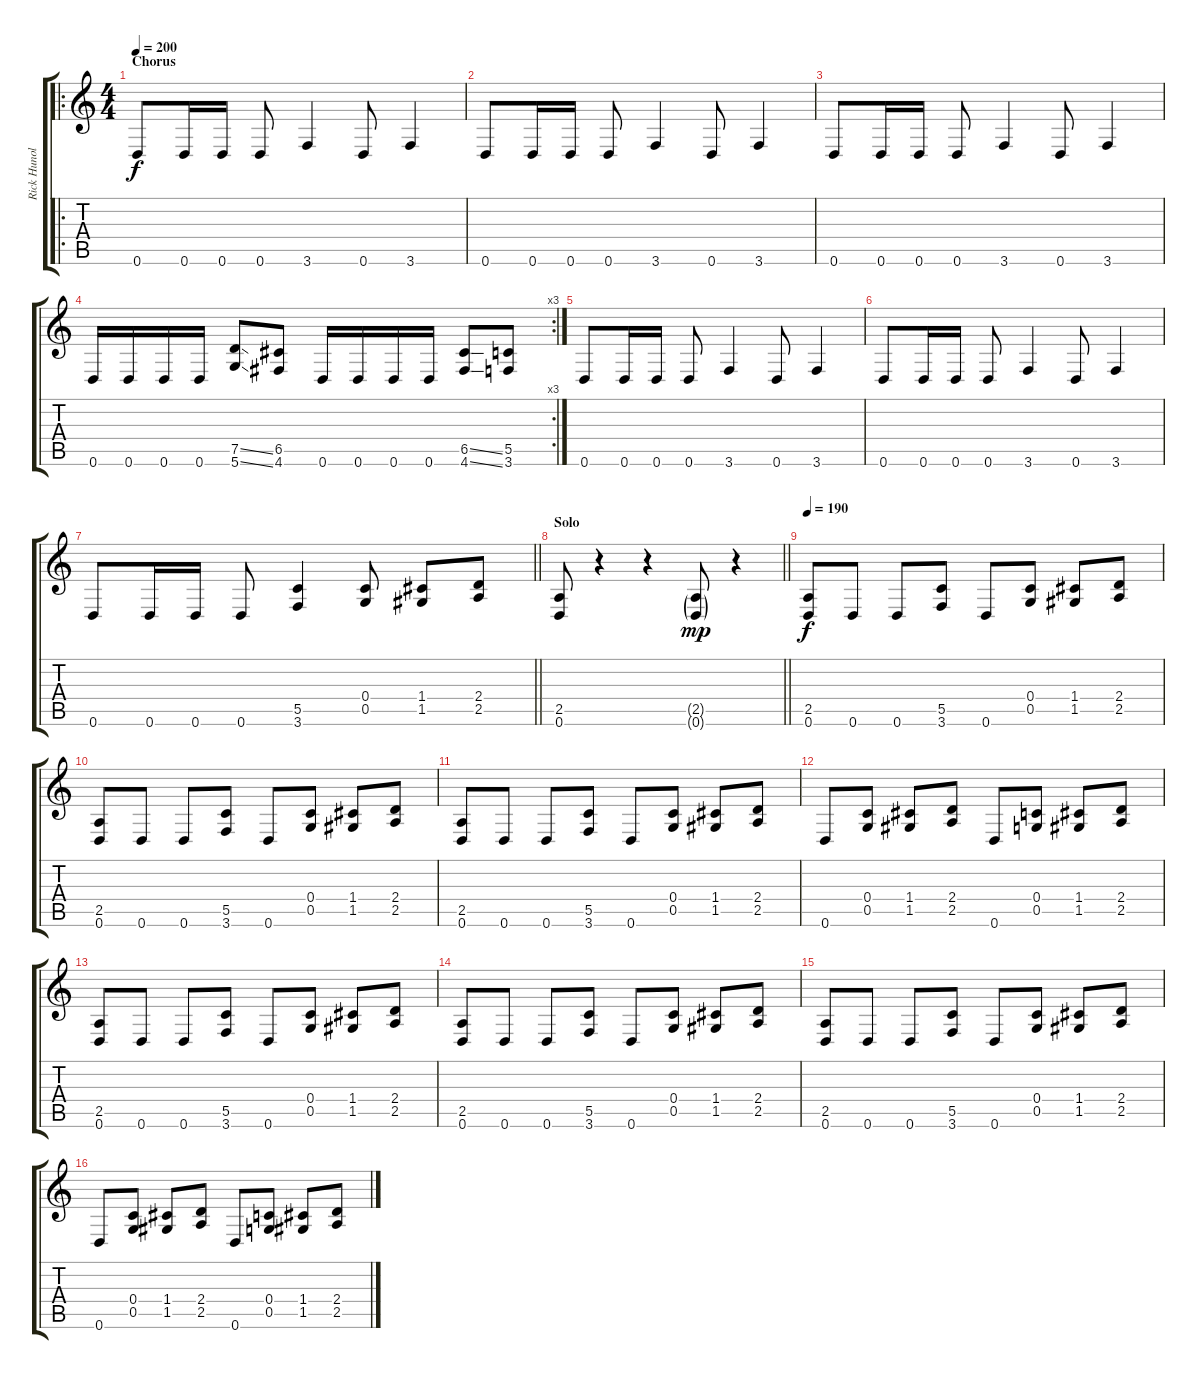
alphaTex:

\track ("Rick Hunolt" "Rick Hunol") {instrument distortionguitar}
\staff {score tabs}
\tuning (D4 A3 F3 C3 G2 D2) {hide}
\ro
\ts (4 4)
\section ("" "Chorus")
\tempo 200
\clef g2
\ks c
0.6.8{dy f} 0.6.16 0.6.16 0.6.8 3.6.4 0.6.8 3.6.4 |
0.6.8 0.6.16 0.6.16 0.6.8 3.6.4 0.6.8 3.6.4 |
0.6.8 0.6.16 0.6.16 0.6.8 3.6.4 0.6.8 3.6.4 |
\rc 3
0.6.16 0.6.16 0.6.16 0.6.16 (7.5{ss} 5.6{ss}).8 (6.5 4.6).8 0.6.16 0.6.16 0.6.16 0.6.16 (6.5{ss} 4.6{ss}).8 (5.5 3.6).8 |
0.6.8 0.6.16 0.6.16 0.6.8 3.6.4 0.6.8 3.6.4 |
0.6.8 0.6.16 0.6.16 0.6.8 3.6.4 0.6.8 3.6.4 |
\barLineRight lightlight
0.6.8 0.6.16 0.6.16 0.6.8 (5.5 3.6).4 (0.4 0.5).8 (1.4 1.5).8 (2.4 2.5).8 |
\section ("" "Solo")
\barLineRight lightlight
(2.5 0.6).8 r.4 r.4 (2.5{g} 0.6{g}).8{dy mp} r.4 |
\tempo 190
(2.5 0.6).8{dy f} 0.6.8 0.6.8 (5.5 3.6).8 0.6.8 (0.4 0.5).8 (1.4 1.5).8 (2.4 2.5).8 |
(2.5 0.6).8 0.6.8 0.6.8 (5.5 3.6).8 0.6.8 (0.4 0.5).8 (1.4 1.5).8 (2.4 2.5).8 |
(2.5 0.6).8 0.6.8 0.6.8 (5.5 3.6).8 0.6.8 (0.4 0.5).8 (1.4 1.5).8 (2.4 2.5).8 |
0.6.8 (0.4 0.5).8 (1.4 1.5).8 (2.4 2.5).8 0.6.8 (0.4 0.5).8 (1.4 1.5).8 (2.4 2.5).8 |
(2.5 0.6).8 0.6.8 0.6.8 (5.5 3.6).8 0.6.8 (0.4 0.5).8 (1.4 1.5).8 (2.4 2.5).8 |
(2.5 0.6).8 0.6.8 0.6.8 (5.5 3.6).8 0.6.8 (0.4 0.5).8 (1.4 1.5).8 (2.4 2.5).8 |
(2.5 0.6).8 0.6.8 0.6.8 (5.5 3.6).8 0.6.8 (0.4 0.5).8 (1.4 1.5).8 (2.4 2.5).8 |
0.6.8 (0.4 0.5).8 (1.4 1.5).8 (2.4 2.5).8 0.6.8 (0.4 0.5).8 (1.4 1.5).8 (2.4 2.5).8
